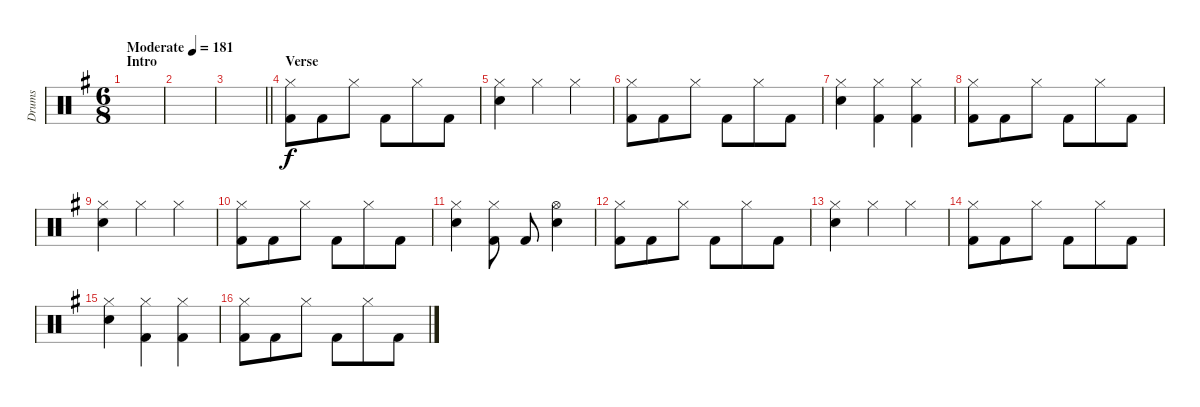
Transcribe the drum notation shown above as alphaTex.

\track ("Drums" "Drums") {instrument percussion}
\staff {score}
\articulation defaults
\ts (6 8)
\section ("" "Intro")
\tempo (181 "Moderate")
\clef neutral
\ks eminor
|
|
\barLineRight lightlight
|
\section ("" "Verse")
("Hi-Hat (closed)" "Kick (hit) 2").8 "Kick (hit) 2".8 "Hi-Hat (closed)".8 "Kick (hit) 2".8 "Hi-Hat (closed)".8 "Kick (hit) 2".8 |
("Hi-Hat (closed)" "Electric Snare (hit)").4 "Hi-Hat (closed)".4 "Hi-Hat (closed)".4 |
("Hi-Hat (closed)" "Kick (hit) 2").8 "Kick (hit) 2".8 "Hi-Hat (closed)".8 "Kick (hit) 2".8 "Hi-Hat (closed)".8 "Kick (hit) 2".8 |
("Hi-Hat (closed)" "Electric Snare (hit)").4 ("Hi-Hat (closed)" "Kick (hit) 2").4 ("Hi-Hat (closed)" "Kick (hit) 2").4 |
("Hi-Hat (closed)" "Kick (hit) 2").8 "Kick (hit) 2".8 "Hi-Hat (closed)".8 "Kick (hit) 2".8 "Hi-Hat (closed)".8 "Kick (hit) 2".8 |
("Hi-Hat (closed)" "Electric Snare (hit)").4 "Hi-Hat (closed)".4 "Hi-Hat (closed)".4 |
("Hi-Hat (closed)" "Kick (hit) 2").8 "Kick (hit) 2".8 "Hi-Hat (closed)".8 "Kick (hit) 2".8 "Hi-Hat (closed)".8 "Kick (hit) 2".8 |
("Hi-Hat (closed)" "Electric Snare (hit)").4 ("Hi-Hat (closed)" "Kick (hit) 2").8 "Kick (hit) 2".8 ("Hi-Hat (open)" "Electric Snare (hit)").4 |
("Hi-Hat (closed)" "Kick (hit) 2").8 "Kick (hit) 2".8 "Hi-Hat (closed)".8 "Kick (hit) 2".8 "Hi-Hat (closed)".8 "Kick (hit) 2".8 |
("Hi-Hat (closed)" "Electric Snare (hit)").4 "Hi-Hat (closed)".4 "Hi-Hat (closed)".4 |
("Hi-Hat (closed)" "Kick (hit) 2").8 "Kick (hit) 2".8 "Hi-Hat (closed)".8 "Kick (hit) 2".8 "Hi-Hat (closed)".8 "Kick (hit) 2".8 |
("Hi-Hat (closed)" "Electric Snare (hit)").4 ("Hi-Hat (closed)" "Kick (hit) 2").4 ("Hi-Hat (closed)" "Kick (hit) 2").4 |
("Hi-Hat (closed)" "Kick (hit) 2").8 "Kick (hit) 2".8 "Hi-Hat (closed)".8 "Kick (hit) 2".8 "Hi-Hat (closed)".8 "Kick (hit) 2".8
